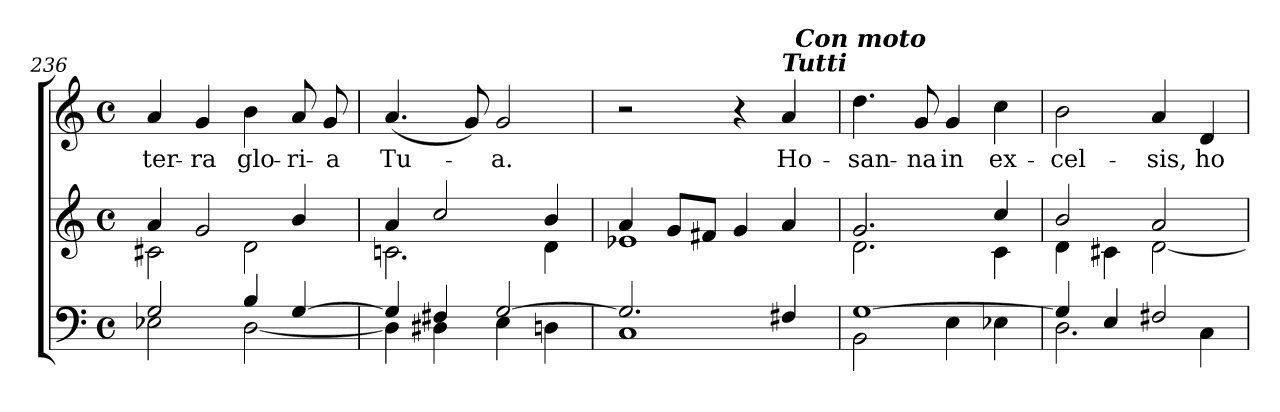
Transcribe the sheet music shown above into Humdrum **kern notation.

**kern	**kern	**kern	**text
*part2	*part2	*part1	*part1
*staff3	*staff2	*staff1	*staff1
!!LO:LB:g=z
*clefF4	*clefG2	*clefG2	*
*k[]	*k[]	*k[]	*
*C:	*C:	*C:	*
*M4/4	*M4/4	*M4/4	*
*met(c)	*met(c)	*met(c)	*
=236	=236	=236	=236
*^	*^	*	*
!	!	!	!	!	!LO:LY:b
2G/	2E-X\	4a/	2c#X\	4a/	ter-
!	!	!	!	!	!LO:LY:b
.	.	2g/	.	4g/	-ra
!	!	!	!	!	!LO:LY:b
4B/	[<2D\	.	2d\	4b\	glo-
!	!	!	!	!	!LO:LY:b
[>4G/	.	4b/	.	8a/	-ri-
!	!	!	!	!	!LO:LY:b
.	.	.	.	8g/	-a
=237	=237	=237	=237	=237	=237
!	!	!	!	!	!LO:LY:b
4G/]	4D\]	4a/	2.cn\	(<4.a/	Tu-
4F#X/	4D#X\	2cc/	.	.	.
.	.	.	.	8g/)	.
!	!	!	!	!	!LO:LY:b
[>2G/	4E\	.	.	2g/	-a.
.	4Dn\	4b/	4d\	.	.
=238	=238	=238	=238	=238	=238
*	*	*	*	*^	*
2.G/]	1C	4a/	1e-X	2r	2ryy	.
.	.	8g/L	.	.	.	.
.	.	8f#X/J	.	.	.	.
.	.	4g/	.	4r	4ryy	.
!	!	!	!	!LO:TX:a:Bi:t=Tutti	!	!
!	!	!	!	!	!	!LO:LY:b
4F#X/	.	4a/	.	4a/	32ryy	Ho-
!	!	!	!	!	!LO:TX:a:Bi:t=Con moto	!
.	.	.	.	.	8..ryy	.
=239	=239	=239	=239	=239	=239	=239
!	!	!	!	!	!	!LO:LY:b
*	*	*	*	*v	*v	*
[>1G	2BB\	2.g/	2.d\	4.dd\	-san-
!	!	!	!	!	!LO:LY:b
.	.	.	.	8g/	-na
!	!	!	!	!	!LO:LY:b
.	4E\	.	.	4g/	in
!	!	!	!	!	!LO:LY:b
.	4E-X\	4cc/	4c\	4cc\	ex-
=240	=240	=240	=240	=240	=240
!	!	!	!	!	!LO:LY:b
4G/]	2.D\	2b/	4d\	2b\	-cel-
4E/	.	.	4c#X\	.	.
!	!	!	!	!	!LO:LY:b
2F#X/	.	2a/	[<2d\	4a/	-sis,
!	!	!	!	!	!LO:LY:b
.	4C\	.	.	4d/	ho-
*v	*v	*	*	*	*
*	*v	*v	*	*
=	=	=	=
*-	*-	*-	*-
